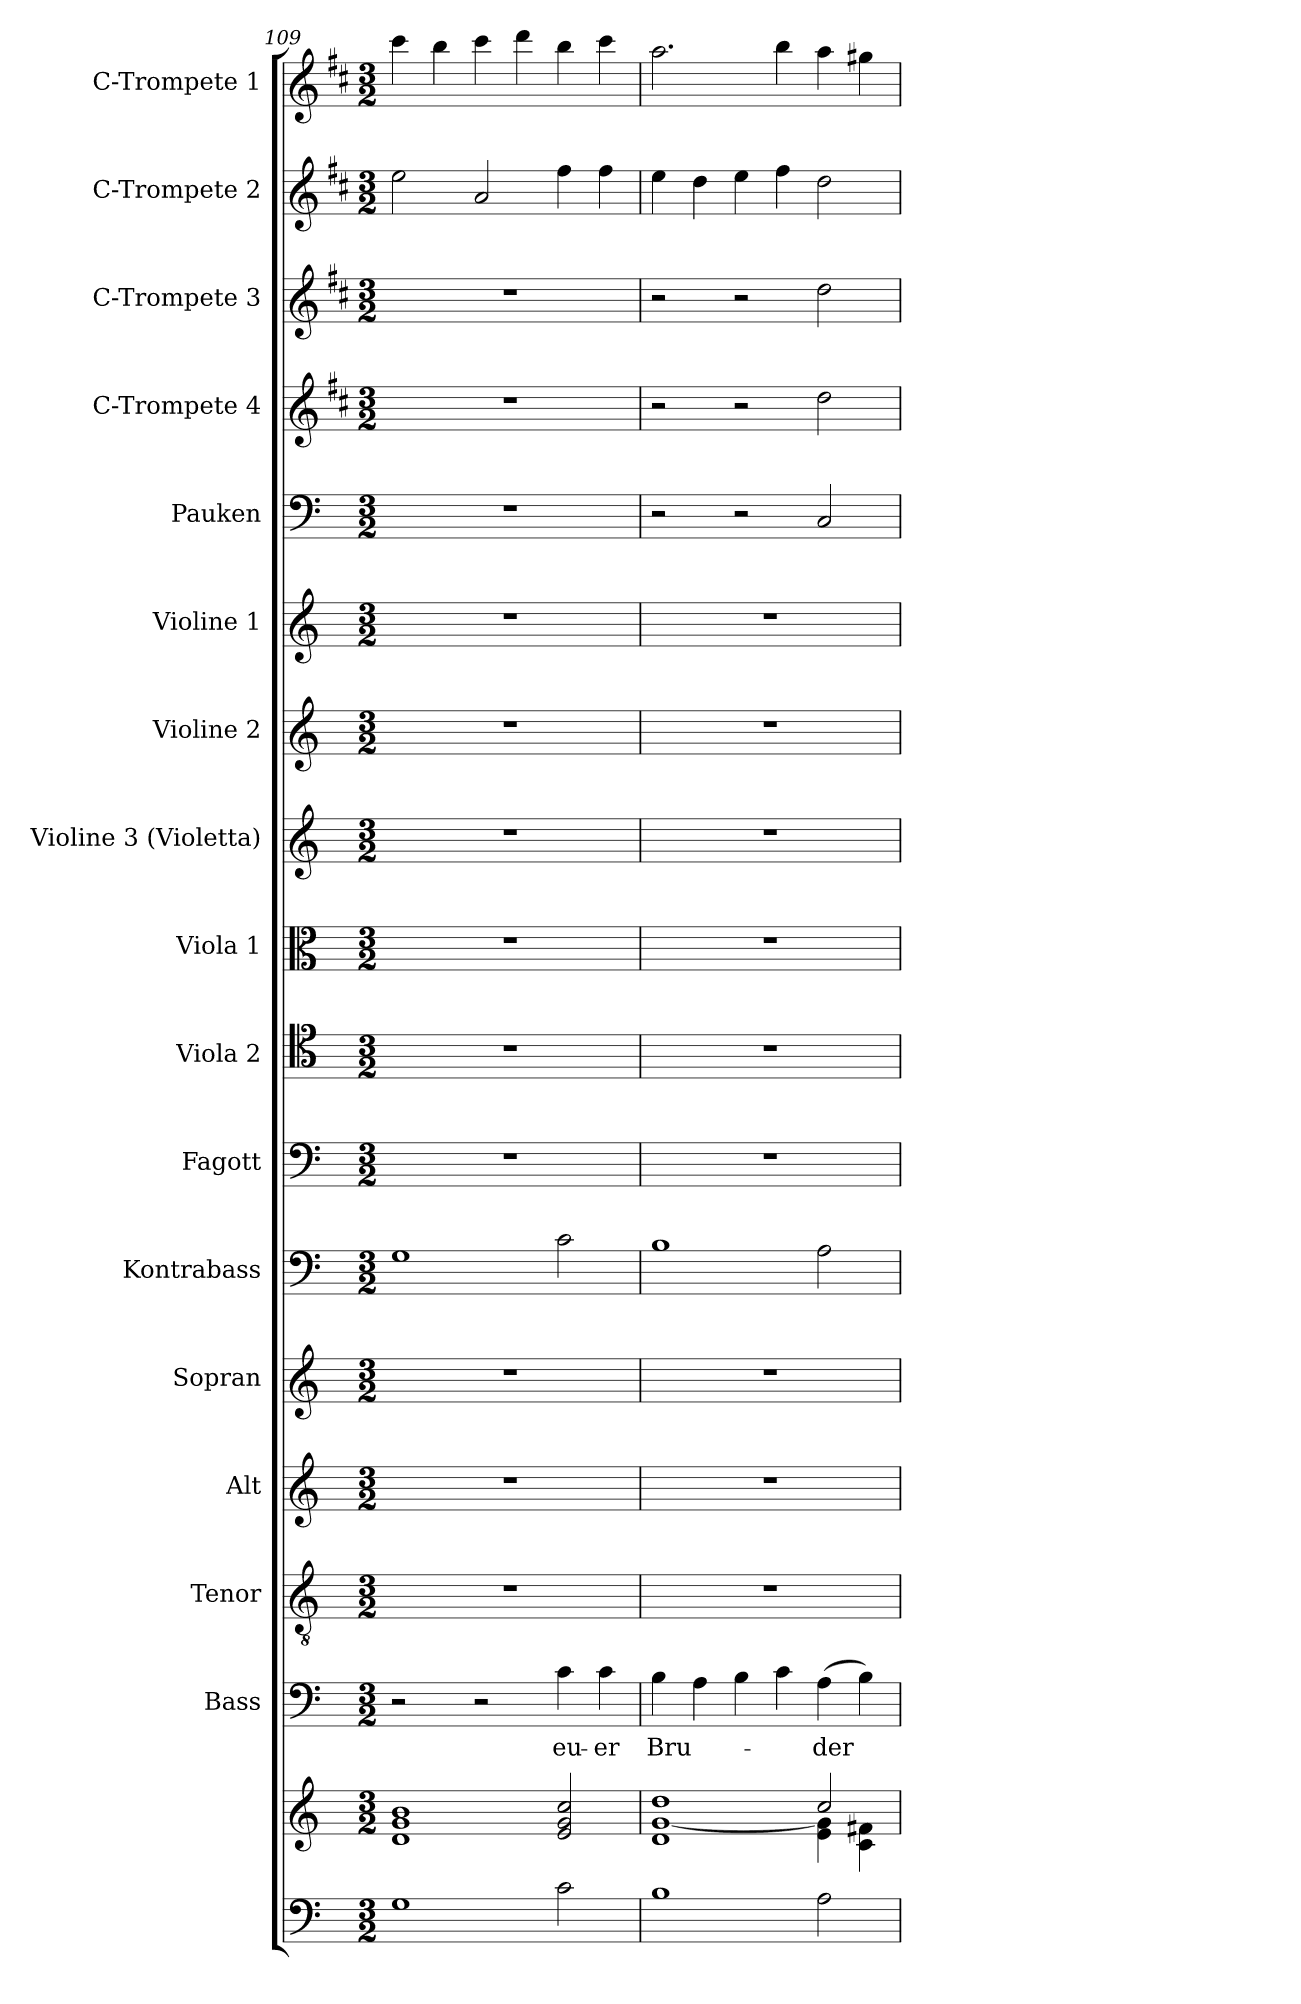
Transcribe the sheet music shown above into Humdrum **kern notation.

**kern	**kern	**kern	**text	**kern	**kern	**kern	**kern	**kern	**kern	**kern	**kern	**kern	**kern	**kern	**kern	**kern	**kern	**kern
*part17	*part17	*part16	*part16	*part15	*part14	*part13	*part12	*part11	*part10	*part9	*part8	*part7	*part6	*part5	*part4	*part3	*part2	*part1
*staff18	*staff17	*staff16	*staff16	*staff15	*staff14	*staff13	*staff12	*staff11	*staff10	*staff9	*staff8	*staff7	*staff6	*staff5	*staff4	*staff3	*staff2	*staff1
*	*	*I"Bass	*	*I"Tenor	*I"Alt	*I"Sopran	*I"Kontrabass	*I"Fagott	*I"Viola 2	*I"Viola 1	*I"Violine 3 (Violetta)	*I"Violine 2	*I"Violine 1	*I"Pauken	*I"C-Trompete 4	*I"C-Trompete 3	*I"C-Trompete 2	*I"C-Trompete 1
*	*	*I'B.	*	*I'T.	*I'A.	*I'S.	*I'Kb.	*I'Fg.	*I'Vla. 2	*I'Vla. 1	*I'Vl. 3	*I'Vl. 2	*I'Vl. 1	*I'Pk.	*I'C Trp. 4	*I'C Trp. 3	*I'C Trp. 2	*I'C Trp. 1
!!LO:PB:g=z
*clefF4	*clefG2	*clefF4	*	*clefGv2	*clefG2	*clefG2	*clefF4	*clefF4	*clefC4	*clefC3	*clefG2	*clefG2	*clefG2	*clefF4	*clefG2	*clefG2	*clefG2	*clefG2
*	*	*	*	*	*	*	*ITrd7c12	*	*	*	*	*	*	*	*ITrd1c2	*ITrd1c2	*ITrd1c2	*ITrd1c2
*k[]	*k[]	*k[]	*	*k[]	*k[]	*k[]	*k[]	*k[]	*k[]	*k[]	*k[]	*k[]	*k[]	*k[]	*k[]	*k[]	*k[]	*k[]
*C:	*C:	*C:	*	*C:	*C:	*C:	*C:	*C:	*C:	*C:	*C:	*C:	*C:	*C:	*C:	*C:	*C:	*C:
*M3/2	*M3/2	*M3/2	*	*M3/2	*M3/2	*M3/2	*M3/2	*M3/2	*M3/2	*M3/2	*M3/2	*M3/2	*M3/2	*M3/2	*M3/2	*M3/2	*M3/2	*M3/2
=109	=109	=109	=109	=109	=109	=109	=109	=109	=109	=109	=109	=109	=109	=109	=109	=109	=109	=109
1G	1d 1g 1b	2r	.	1.r	1.r	1.r	1GG	1.r	1.r	1.r	1.r	1.r	1.r	1.r	1.r	1.r	2dd\	4bb\
.	.	.	.	.	.	.	.	.	.	.	.	.	.	.	.	.	.	4aa\
.	.	2r	.	.	.	.	.	.	.	.	.	.	.	.	.	.	2g/	4bb\
.	.	.	.	.	.	.	.	.	.	.	.	.	.	.	.	.	.	4ccc\
!	!	!	!LO:LY:b	!	!	!	!	!	!	!	!	!	!	!	!	!	!	!
2c\	2e/ 2g/ 2cc/	4c\	eu-	.	.	.	2C\	.	.	.	.	.	.	.	.	.	4ee\	4aa\
!	!	!	!LO:LY:b	!	!	!	!	!	!	!	!	!	!	!	!	!	!	!
.	.	4c\	-er	.	.	.	.	.	.	.	.	.	.	.	.	.	4ee\	4bb\
=110	=110	=110	=110	=110	=110	=110	=110	=110	=110	=110	=110	=110	=110	=110	=110	=110	=110	=110
*	*^	*	*	*	*	*	*	*	*	*	*	*	*	*	*	*	*	*
!	!	!	!	!LO:LY:b	!	!	!	!	!	!	!	!	!	!	!	!	!	!	!
1B	1dd	1d [<1g	4B\	Bru-	1.r	1.r	1.r	1BB	1.r	1.r	1.r	1.r	1.r	1.r	2r	2r	2r	4dd\	2.gg\
.	.	.	4A\	.	.	.	.	.	.	.	.	.	.	.	.	.	.	4cc\	.
.	.	.	4B\	.	.	.	.	.	.	.	.	.	.	.	2r	2r	2r	4dd\	.
.	.	.	4c\	.	.	.	.	.	.	.	.	.	.	.	.	.	.	4ee\	4aa\
!	!	!	!	!LO:LY:b	!	!	!	!	!	!	!	!	!	!	!	!	!	!	!
2A\	2cc/	4e\ 4g\]	(>4A\	-der	.	.	.	2AA\	.	.	.	.	.	.	2C/	2cc\	2cc\	2cc\	4gg\
.	.	4c\ 4f#X\	4B\)	.	.	.	.	.	.	.	.	.	.	.	.	.	.	.	4ff#X\
*	*v	*v	*	*	*	*	*	*	*	*	*	*	*	*	*	*	*	*	*
=	=	=	=	=	=	=	=	=	=	=	=	=	=	=	=	=	=	=
*-	*-	*-	*-	*-	*-	*-	*-	*-	*-	*-	*-	*-	*-	*-	*-	*-	*-	*-
